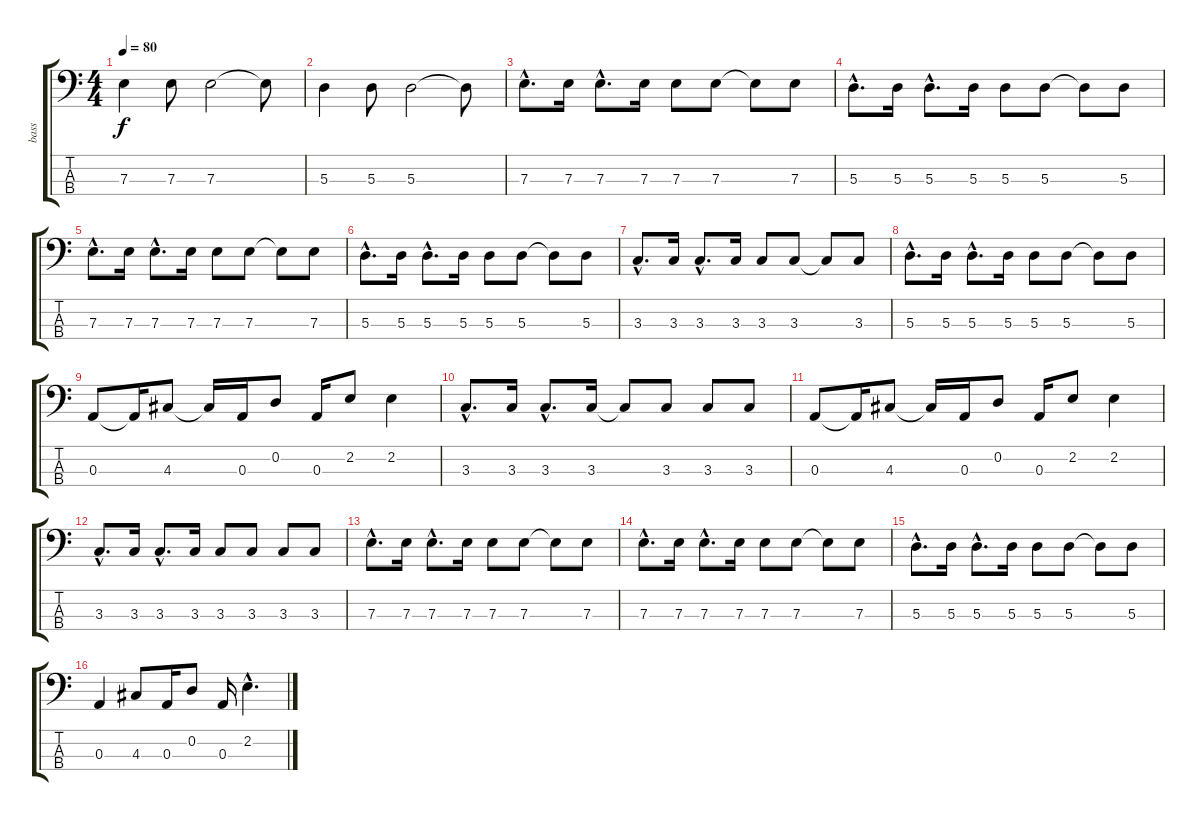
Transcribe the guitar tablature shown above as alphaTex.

\track ("bass" "bass") {instrument electricbasspick}
\staff {score tabs}
\tuning (G2 D2 A1 E1) {hide}
\ts (4 4)
\tempo 80
\clef f4
\ks c
7.3.4{dy f} 7.3.8 7.3.2 7.3{t}.8 |
5.3.4 5.3.8 5.3.2 5.3{t}.8 |
7.3{hac}.8{d} 7.3.16 7.3{hac}.8{d} 7.3.16 7.3.8 7.3.8 7.3{t}.8 7.3.8 |
5.3{hac}.8{d} 5.3.16 5.3{hac}.8{d} 5.3.16 5.3.8 5.3.8 5.3{t}.8 5.3.8 |
7.3{hac}.8{d} 7.3.16 7.3{hac}.8{d} 7.3.16 7.3.8 7.3.8 7.3{t}.8 7.3.8 |
5.3{hac}.8{d} 5.3.16 5.3{hac}.8{d} 5.3.16 5.3.8 5.3.8 5.3{t}.8 5.3.8 |
3.3{hac}.8{d} 3.3.16 3.3{hac}.8{d} 3.3.16 3.3.8 3.3.8 3.3{t}.8 3.3.8 |
5.3{hac}.8{d} 5.3.16 5.3{hac}.8{d} 5.3.16 5.3.8 5.3.8 5.3{t}.8 5.3.8 |
0.3.8 0.3{t}.16 4.3.8 4.3{t}.16 0.3.16 0.2.8 0.3.16 2.2.8 2.2.4 |
3.3{hac}.8{d} 3.3.16 3.3{hac}.8{d} 3.3.16 3.3{t}.8 3.3.8 3.3.8 3.3.8 |
0.3.8 0.3{t}.16 4.3.8 4.3{t}.16 0.3.16 0.2.8 0.3.16 2.2.8 2.2.4 |
3.3{hac}.8{d} 3.3.16 3.3{hac}.8{d} 3.3.16 3.3.8 3.3.8 3.3.8 3.3.8 |
7.3{hac}.8{d} 7.3.16 7.3{hac}.8{d} 7.3.16 7.3.8 7.3.8 7.3{t}.8 7.3.8 |
7.3{hac}.8{d} 7.3.16 7.3{hac}.8{d} 7.3.16 7.3.8 7.3.8 7.3{t}.8 7.3.8 |
5.3{hac}.8{d} 5.3.16 5.3{hac}.8{d} 5.3.16 5.3.8 5.3.8 5.3{t}.8 5.3.8 |
0.3.4 4.3.8 0.3.16 0.2.8 0.3.16 2.2{hac}.4{d}
